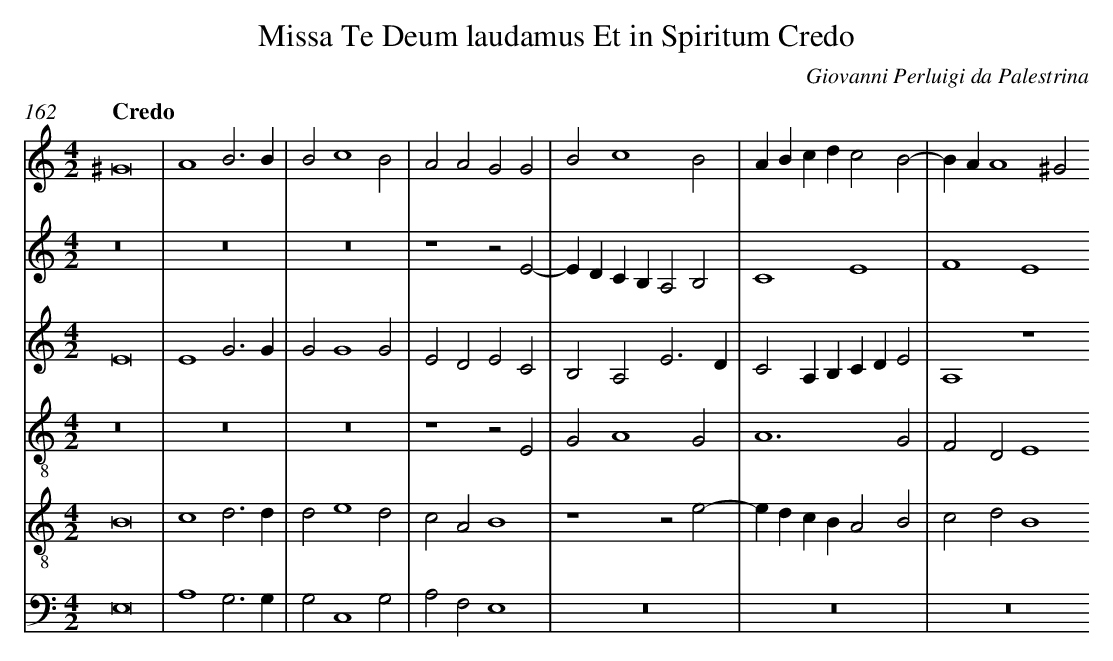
X:1
T: Missa Te Deum laudamus Et in Spiritum Credo
C: Giovanni Perluigi da Palestrina
L: 1/4
M: 4/2
Q: "Credo"
V: 1 clef=treble
V: 2 clef=treble
V: 3 clef=treble
V: 4 clef=treble-8
V: 5 clef=treble-8
V: 6 clef=bass
K: C
[V:1] ^G8 |
[V:2] z8 |
[V:3] E8 |
[V:4] z8 |
[V:5] B8 |
[V:6] E,8 |
[V:1] A4B3B |
[V:2] z8 |
[V:3] E4G3G |
[V:4] z8 |
[V:5] c4d3d |
[V:6] A,4G,3G, |
[V:1] B2c4B2 |
[V:2] z8 |
[V:3] G2G4G2 |
[V:4] z8 |
[V:5] d2e4d2 |
[V:6] G,2C,4G,2 |
[V:1] A2A2G2G2 |
[V:2] z4z2E2- |
[V:3] E2D2E2C2 |
[V:4] z4z2E2 |
[V:5] c2A2B4 |
[V:6] A,2F,2E,4 |
[V:1] B2c4B2 |
[V:2] EDCB,A,2B,2 |
[V:3] B,2A,2E3D |
[V:4] G2A4G2 |
[V:5] z4z2e2- |
[V:6] z8 |
[V:1] ABcdc2B2- |
[V:2] C4E4 |
[V:3] C2A,B,CDE2 |
[V:4] A6G2 |
[V:5] edcBA2B2 |
[V:6] z8 |
[V:1] BAA4^G2
[V:2] F4E4
[V:3] A,4z4
[V:4] F2D2E4
[V:5] c2d2B4
[V:6] z8
